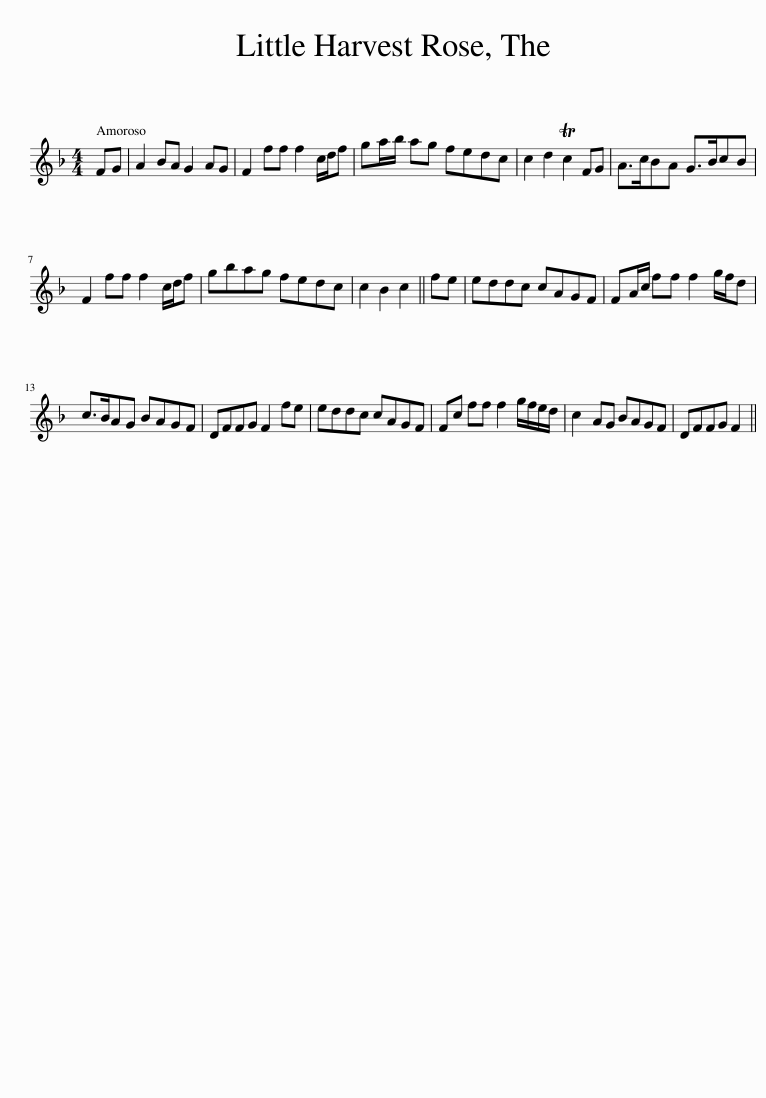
X:1
L:1/8
M:4/4
I:linebreak $
K:F
V:1 treble
V:1
 FG | A2 BA G2 AG | F2 ff f2 c/d/f | ga/b/ ag fedc | c2 d2 Tc2 FG | %5
 A>cBA G>BcB |$ F2 ff f2 c/d/f | gbag fedc | c2 B2 c2 || fe | %10
 eddc cAGF | FA/c/ ff f2 g/f/d |$ c>BAG BAGF | DFFG F2 fe | eddc cAGF | %15
 Fc ff f2 g/f/e/d/ | c2 AG BAGF | DFFG F2 || %18
